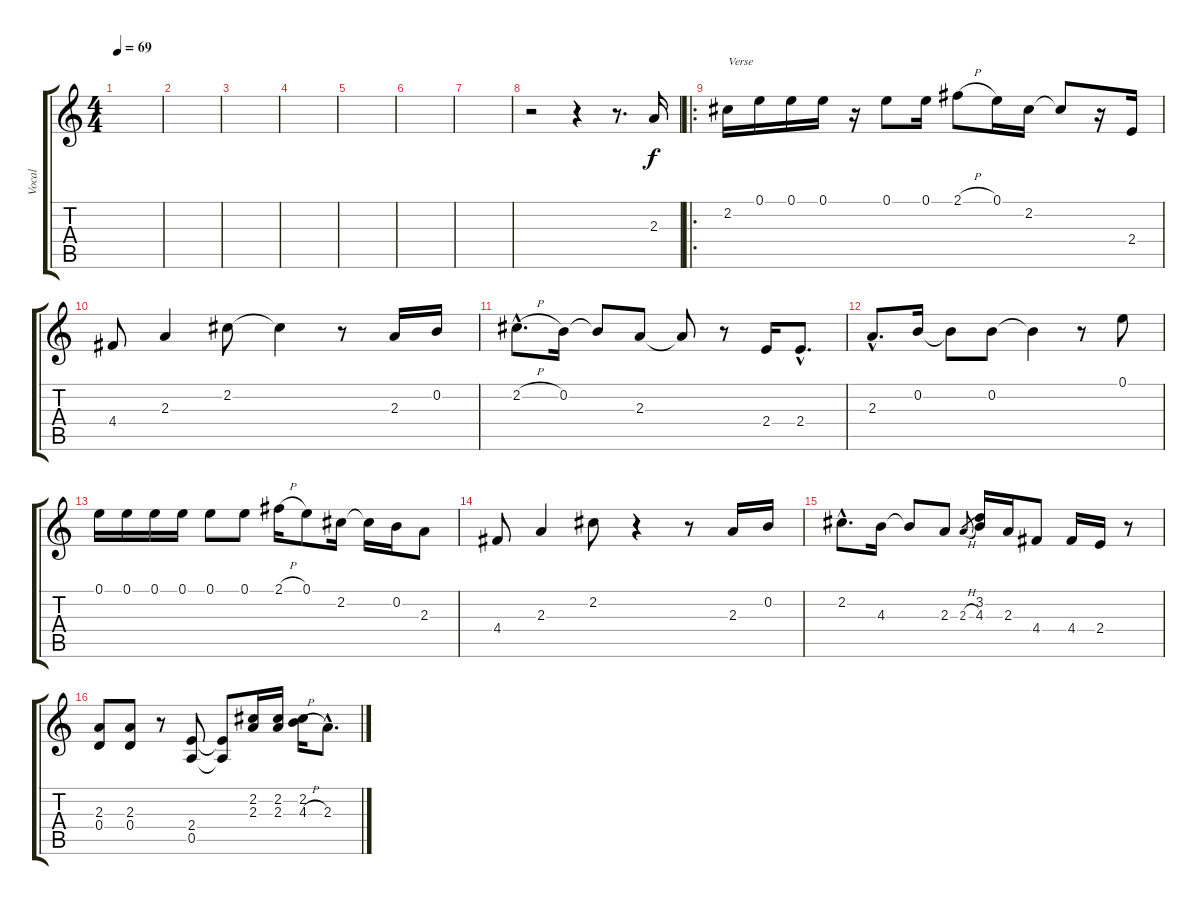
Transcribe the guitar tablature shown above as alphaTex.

\track ("Vocal" "Vocal") {instrument electricguitarjazz}
\staff {score tabs}
\tuning (E4 B3 G3 D3 A2 E2) {hide}
\ts (4 4)
\tempo 69
\clef g2
\ks c
|
|
|
|
|
|
|
r.2 r.4 r.8{d} 2.3.16 |
\ro
2.2.16{txt "Verse"} 0.1.16 0.1.16 0.1.16 r.16 0.1.8 0.1.16 2.1{h}.8 0.1.16 2.2.16 2.2{t}.8 r.16 2.4.16 |
4.4.8 2.3.4 2.2.8 2.2{t}.4 r.8 2.3.16 0.2.16 |
2.2{h hac}.8{d} 0.2.16 0.2{t}.8 2.3.8 2.3{t}.8 r.8 2.4.16 2.4{hac}.8{d} |
2.3{hac}.8{d} 0.2.16 0.2{t}.8 0.2.8 0.2{t}.4 r.8 0.1.8 |
0.1.16 0.1.16 0.1.16 0.1.16 0.1.8 0.1.8 2.1{h}.16 0.1.8 2.2.16 2.2{t}.16 0.2.16 2.3.8 |
4.4.8 2.3.4 2.2.8 r.4 r.8 2.3.16 0.2.16 |
2.2{hac}.8{d} 4.3.16 4.3{t}.8 2.3.8 2.3{h}.8{gr} (3.2 4.3).16 2.3.16 4.4.8 4.4.16 2.4.16 r.8 |
(2.3 0.4).8 (2.3 0.4).8 r.8 (2.4 0.5).8 (2.4{t} 0.5{t}).8 (2.2 2.3).16 (2.2 2.3).16 (2.2 4.3{h}).16 2.3{hac}.8{d}
